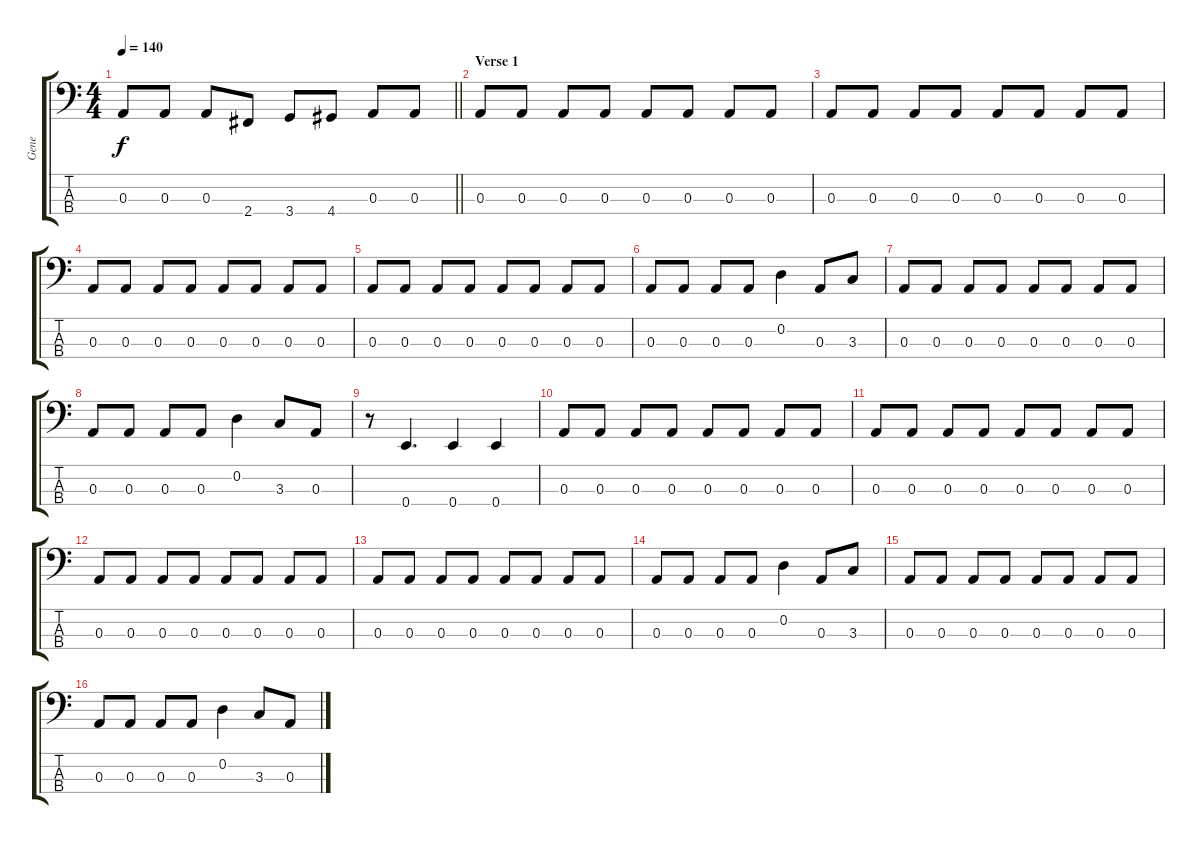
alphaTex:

\track ("Gene" "Gene") {instrument electricbasspick}
\staff {score tabs}
\tuning (G2 D2 A1 E1) {hide}
\ts (4 4)
\tempo 140
\clef f4
\barLineRight lightlight
\ks c
0.3.8{dy f} 0.3.8 0.3.8 2.4.8 3.4.8 4.4.8 0.3.8 0.3.8 |
\section ("" "Verse 1")
0.3.8 0.3.8 0.3.8 0.3.8 0.3.8 0.3.8 0.3.8 0.3.8 |
0.3.8 0.3.8 0.3.8 0.3.8 0.3.8 0.3.8 0.3.8 0.3.8 |
0.3.8 0.3.8 0.3.8 0.3.8 0.3.8 0.3.8 0.3.8 0.3.8 |
0.3.8 0.3.8 0.3.8 0.3.8 0.3.8 0.3.8 0.3.8 0.3.8 |
0.3.8 0.3.8 0.3.8 0.3.8 0.2.4 0.3.8 3.3.8 |
0.3.8 0.3.8 0.3.8 0.3.8 0.3.8 0.3.8 0.3.8 0.3.8 |
0.3.8 0.3.8 0.3.8 0.3.8 0.2.4 3.3.8 0.3.8 |
r.8 0.4.4{d} 0.4.4 0.4.4 |
0.3.8 0.3.8 0.3.8 0.3.8 0.3.8 0.3.8 0.3.8 0.3.8 |
0.3.8 0.3.8 0.3.8 0.3.8 0.3.8 0.3.8 0.3.8 0.3.8 |
0.3.8 0.3.8 0.3.8 0.3.8 0.3.8 0.3.8 0.3.8 0.3.8 |
0.3.8 0.3.8 0.3.8 0.3.8 0.3.8 0.3.8 0.3.8 0.3.8 |
0.3.8 0.3.8 0.3.8 0.3.8 0.2.4 0.3.8 3.3.8 |
0.3.8 0.3.8 0.3.8 0.3.8 0.3.8 0.3.8 0.3.8 0.3.8 |
0.3.8 0.3.8 0.3.8 0.3.8 0.2.4 3.3.8 0.3.8
